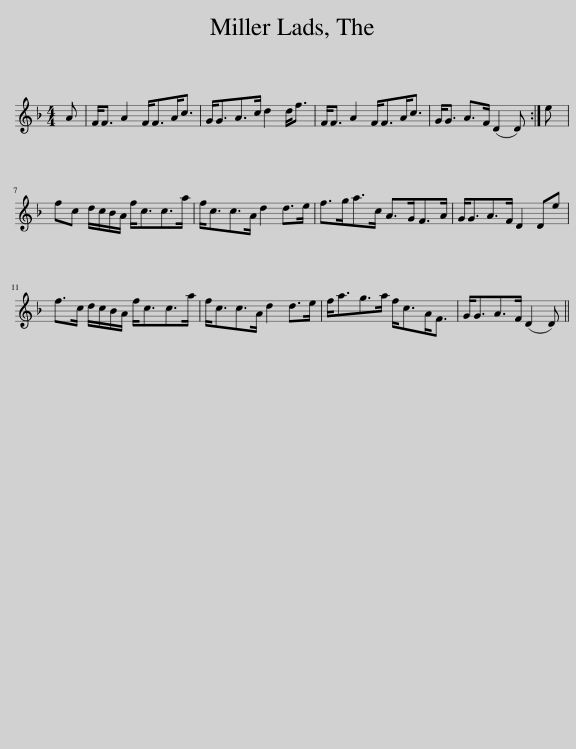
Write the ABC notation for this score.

X:1
L:1/8
M:4/4
I:linebreak $
K:F
V:1 treble
V:1
 A | F<F A2 F<FA<c | G<GA>c d2 d<f | F<F A2 F<FA<c | G<G A>F (D2 D) :| %5
 e |$ fc d/c/B/A/ f<cc>a | f<cc>A d2 d>e | f>ga>c A>GF>A | G<GA>F D2 De |$ %10
 f>c d/c/B/A/ f<cc>a | f<cc>A d2 d>e | f<ag>a f<cA<F | G<GA>F (D2 D) || %14
